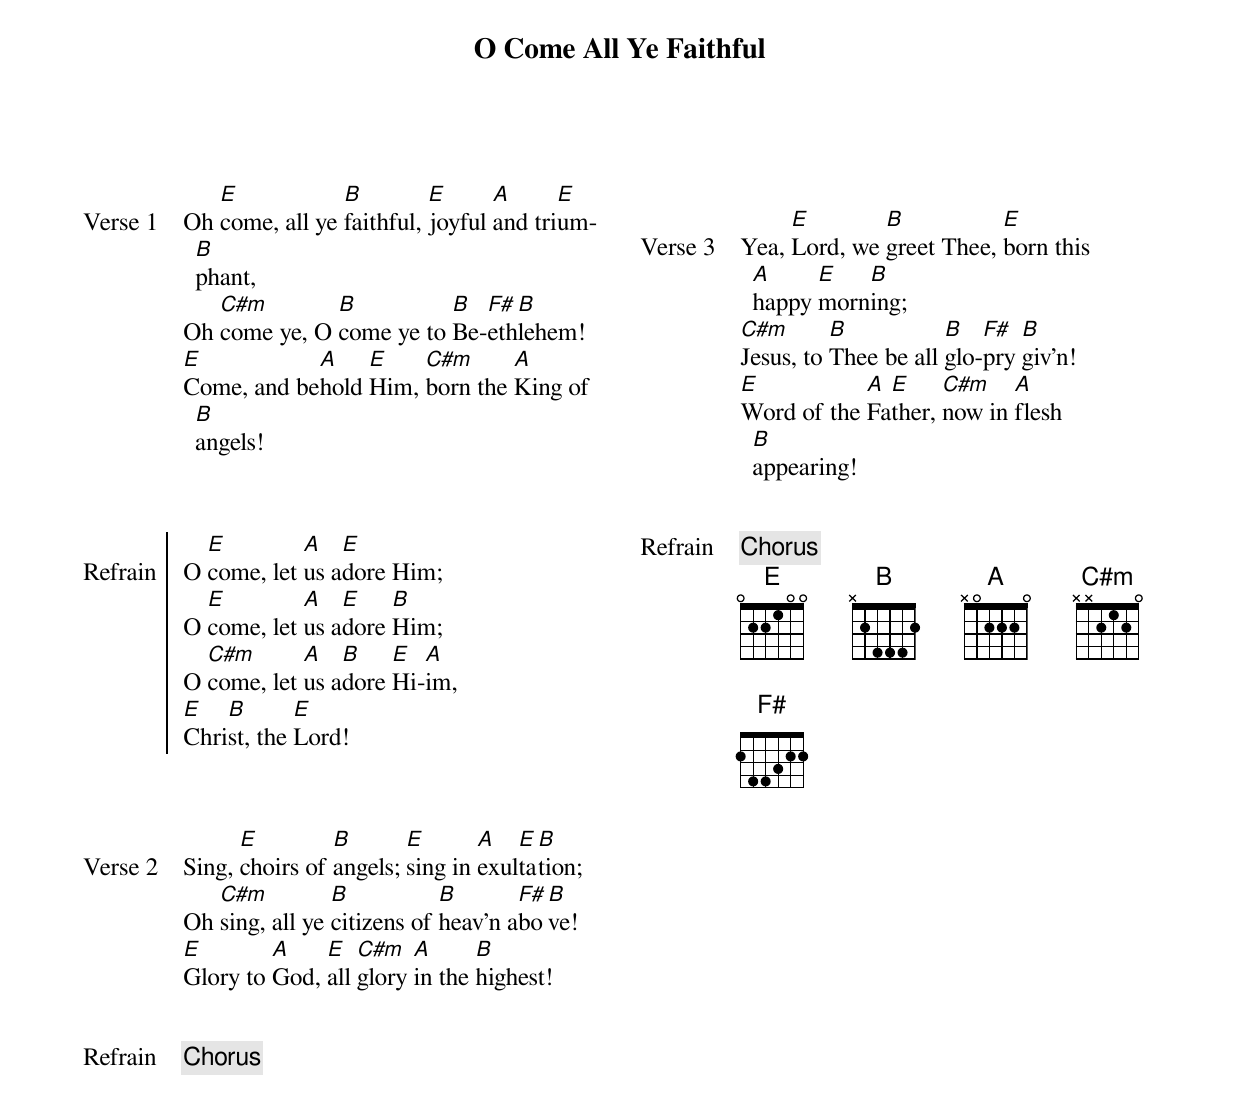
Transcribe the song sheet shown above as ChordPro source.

{title: O Come All Ye Faithful}

{columns 2}

{start_of_verse label="Verse 1"}

Oh [E]come, all ye [B]faithful, [E]joyful [A]and tri[E]um[B]phant,
Oh [C#m]come ye, O [B]come ye to [B]Be-[F#]eth[B]lehem!
[E]Come, and be[A]hold [E]Him, [C#m]born the [A]King of [B]angels!

{end_of_verse}

{start_of_chorus label="Refrain"}

O [E]come, let [A]us a[E]dore Him;
O [E]come, let [A]us a[E]dore [B]Him;
O [C#m]come, let [A]us a[B]dore [E]Hi-[A]im,
[E]Chri[B]st, the [E]Lord!

{end_of_chorus}

{start_of_verse label="Verse 2"}

Sing, [E]choirs of [B]angels; [E]sing in [A]exul[E]ta[B]tion;
Oh [C#m]sing, all ye [B]citizens of [B]heav'n a[F#]bo[B]ve!
[E]Glory to [A]God, [E]all [C#m]glory [A]in the [B]highest!

{end_of_verse}

{chorus}

{column_break}

{start_of_verse label="Verse 3"}

Yea, [E]Lord, we [B]greet Thee, [E]born this [A]happy [E]morn[B]ing;
[C#m]Jesus, to [B]Thee be all [B]glo-[F#]pry [B]giv’n!
[E]Word of the [A]Fa[E]ther, [C#m]now in [A]flesh [B]appearing!

{end_of_verse}

{chorus}
